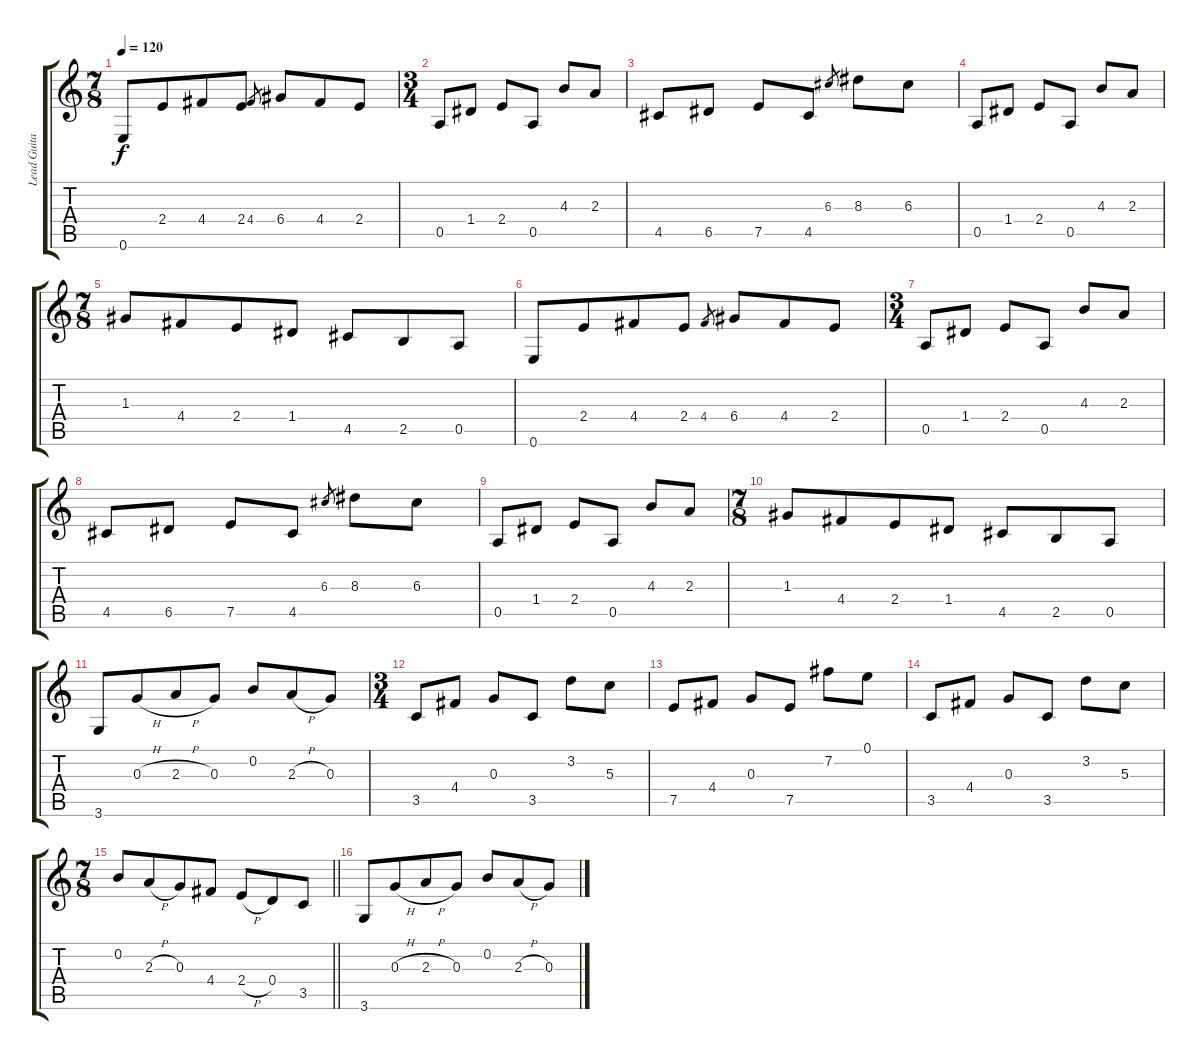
\track ("Lead Guitar" "Lead Guita") {instrument overdrivenguitar}
\staff {score tabs}
\tuning (E4 B3 G3 D3 A2 E2) {hide}
\ts (7 8)
\tempo 120
\clef g2
\ks c
0.6.8{dy f instrument overdrivenguitar} 2.4.8 4.4.8 2.4.8 4.4.8{gr} 6.4.8 4.4.8 2.4.8 |
\ts (3 4)
0.5.8 1.4.8 2.4.8 0.5.8 4.3.8 2.3.8 |
4.5.8 6.5.8 7.5.8 4.5.8 6.3.8{gr} 8.3.8 6.3.8 |
0.5.8 1.4.8 2.4.8 0.5.8 4.3.8 2.3.8 |
\ts (7 8)
1.3.8 4.4.8 2.4.8 1.4.8 4.5.8 2.5.8 0.5.8 |
0.6.8 2.4.8 4.4.8 2.4.8 4.4.8{gr} 6.4.8 4.4.8 2.4.8 |
\ts (3 4)
0.5.8 1.4.8 2.4.8 0.5.8 4.3.8 2.3.8 |
4.5.8 6.5.8 7.5.8 4.5.8 6.3.8{gr} 8.3.8 6.3.8 |
0.5.8 1.4.8 2.4.8 0.5.8 4.3.8 2.3.8 |
\ts (7 8)
1.3.8 4.4.8 2.4.8 1.4.8 4.5.8 2.5.8 0.5.8 |
3.6.8 0.3{h}.8 2.3{h}.8 0.3.8 0.2.8 2.3{h}.8 0.3.8 |
\ts (3 4)
3.5.8 4.4.8 0.3.8 3.5.8 3.2.8 5.3.8 |
7.5.8 4.4.8 0.3.8 7.5.8 7.2.8 0.1.8 |
3.5.8 4.4.8 0.3.8 3.5.8 3.2.8 5.3.8 |
\ts (7 8)
\barLineRight lightlight
0.2.8 2.3{h}.8 0.3.8 4.4.8 2.4{h}.8 0.4.8 3.5.8 |
3.6.8 0.3{h}.8 2.3{h}.8 0.3.8 0.2.8 2.3{h}.8 0.3.8
